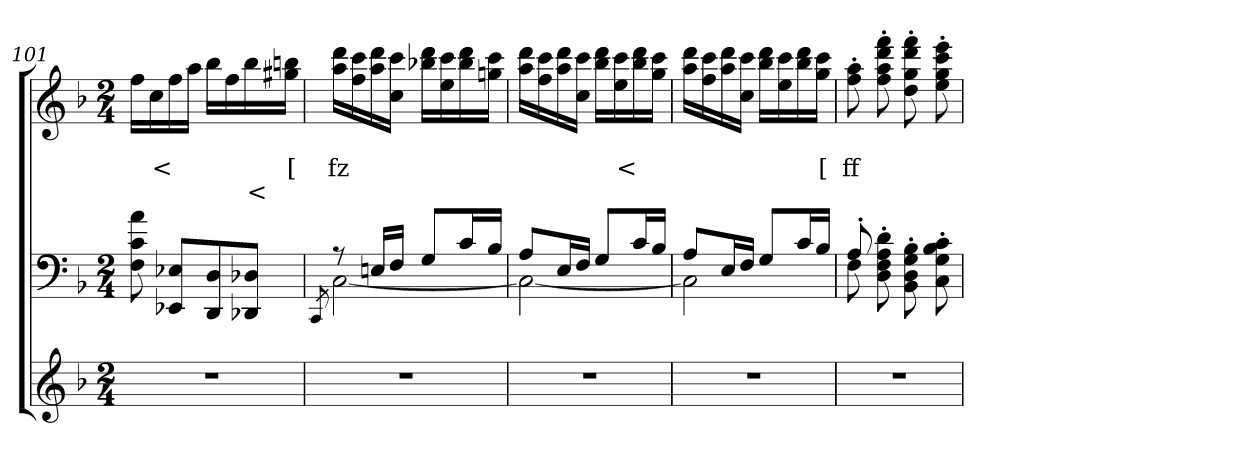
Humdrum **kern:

**kern	**kern	**kern	**text	**text	**text
*part3	*part2	*part1	*part1	*part1	*part1
*staff3	*staff2	*staff1	*staff1	*staff1	*staff1
*clefG2	*clefF4	*clefG2	*	*	*
*k[b-]	*k[b-]	*k[b-]	*	*	*
*M2/4	*M2/4	*M2/4	*	*	*
=101	=101	=101	=101	=101	=101
2r	8a 8c 8F	16ffLL	.	.	.
.	.	16cc	.	<	.
.	8E-X 8EE-XL	16ff	.	.	.
.	.	16aaJJ	.	.	.
.	8D 8DD	16bb-LL	.	.	.
.	.	16ff	.	.	.
.	8D-X 8DD-XJ	16bb-	.	.	<
.	.	16bbn 16gg#XJJ	.	[	.
=102	=102	=102	=102	=102	=102
*	*^	*	*	*	*
.	.	8qCC/	.	.	.	.
2r	8r	[2C	16ddd 16aaLL	.	fz	.
.	.	.	16ccc 16ff	.	.	.
.	16EnLL	.	16ddd 16aa	.	.	.
.	16FJJ	.	16ccc 16ccJJ	.	.	.
.	8GL	.	16ddd 16bb-XLL	.	.	.
.	.	.	16ccc 16ee	.	.	.
.	16cL	.	16ddd 16bb-	.	.	.
.	16B-JJ	.	16ccc 16ggnJJ	.	.	.
=103	=103	=103	=103	=103	=103	=103
2r	8AL	2C_	16ddd 16aaLL	.	.	.
.	.	.	16ccc 16ff	.	.	.
.	16E	.	16ddd 16aa	.	.	.
.	16FJJ	.	16ccc 16ccJJ	.	.	.
.	8GL	.	16ddd 16bb-LL	.	.	.
.	.	.	16ccc 16ee	.	<	.
.	16cL	.	16ddd 16bb-	.	.	.
.	16B-JJ	.	16ccc 16ggJJ	.	.	.
=104	=104	=104	=104	=104	=104	=104
2r	8AL	2C]	16ddd 16aaLL	.	.	.
.	.	.	16ccc 16ff	.	.	.
.	16E	.	16ddd 16aa	.	.	.
.	16FJJ	.	16ccc 16ccJJ	.	.	.
.	8GL	.	16ddd 16bb-LL	.	.	.
.	.	.	16ccc 16ee	.	.	.
.	16cL	.	16ddd 16bb-	.	.	.
.	16B-JJ	.	16ccc 16ggJJ	.	[	.
=105	=105	=105	=105	=105	=105	=105
2r	8A'>	8F	8aa'> 8ff'>	.	ff	.
.	4.ryy	8d'> 8A'> 8F'> 8D'>	8fff'> 8ddd'> 8aa'> 8ff'>	.	.	.
.	.	8B-'> 8G'> 8D'> 8BB-'>	8fff'> 8ddd'> 8gg'> 8dd'>	.	.	.
.	.	8c'> 8B-'> 8G'> 8C'>	8eee'> 8ccc'> 8gg'> 8ee'>	.	.	.
*	*v	*v	*	*	*	*
=	=	=	=	=	=
*-	*-	*-	*-	*-	*-
